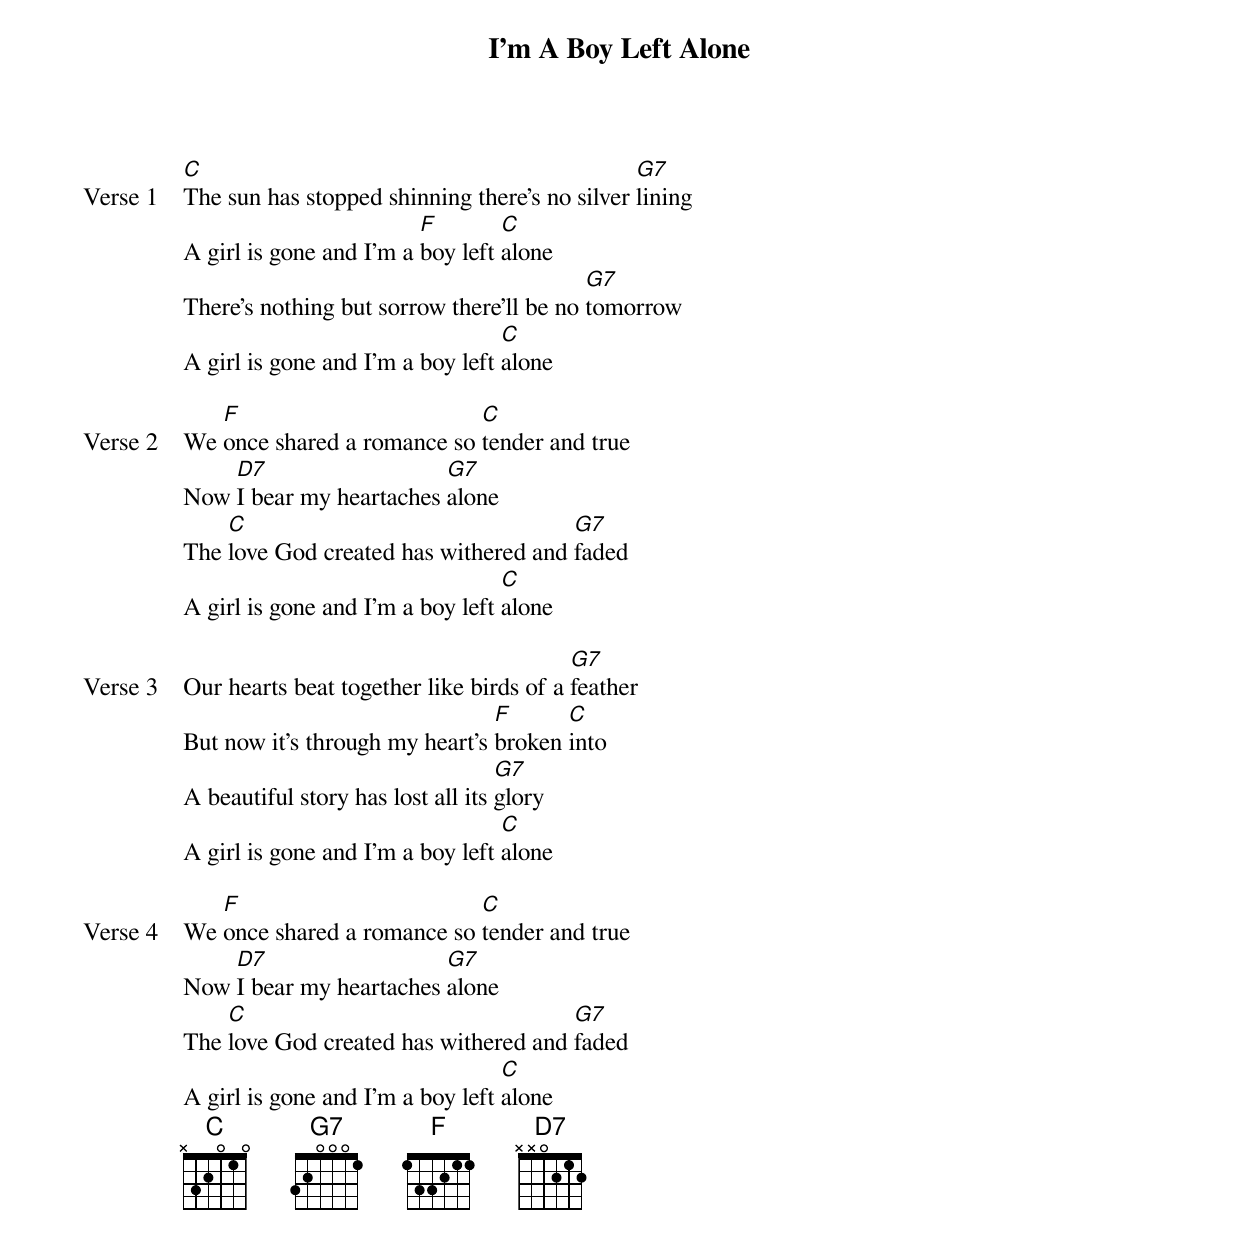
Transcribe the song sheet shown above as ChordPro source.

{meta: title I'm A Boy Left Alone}
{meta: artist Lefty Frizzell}
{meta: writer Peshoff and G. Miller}

{start_of_verse: Verse 1}
[C]The sun has stopped shinning there's no silver [G7]lining
A girl is gone and I'm a [F]boy left [C]alone
There's nothing but sorrow there'll be no [G7]tomorrow
A girl is gone and I'm a boy left [C]alone
{end_of_verse}

{start_of_verse: Verse 2}
We [F]once shared a romance so [C]tender and true
Now [D7]I bear my heartaches [G7]alone
The [C]love God created has withered and [G7]faded
A girl is gone and I'm a boy left [C]alone
{end_of_verse}

{start_of_verse: Verse 3}
Our hearts beat together like birds of a [G7]feather
But now it's through my heart's [F]broken [C]into
A beautiful story has lost all its [G7]glory
A girl is gone and I'm a boy left [C]alone
{end_of_verse}

{start_of_verse: Verse 4}
We [F]once shared a romance so [C]tender and true
Now [D7]I bear my heartaches [G7]alone
The [C]love God created has withered and [G7]faded
A girl is gone and I'm a boy left [C]alone
{end_of_verse}
